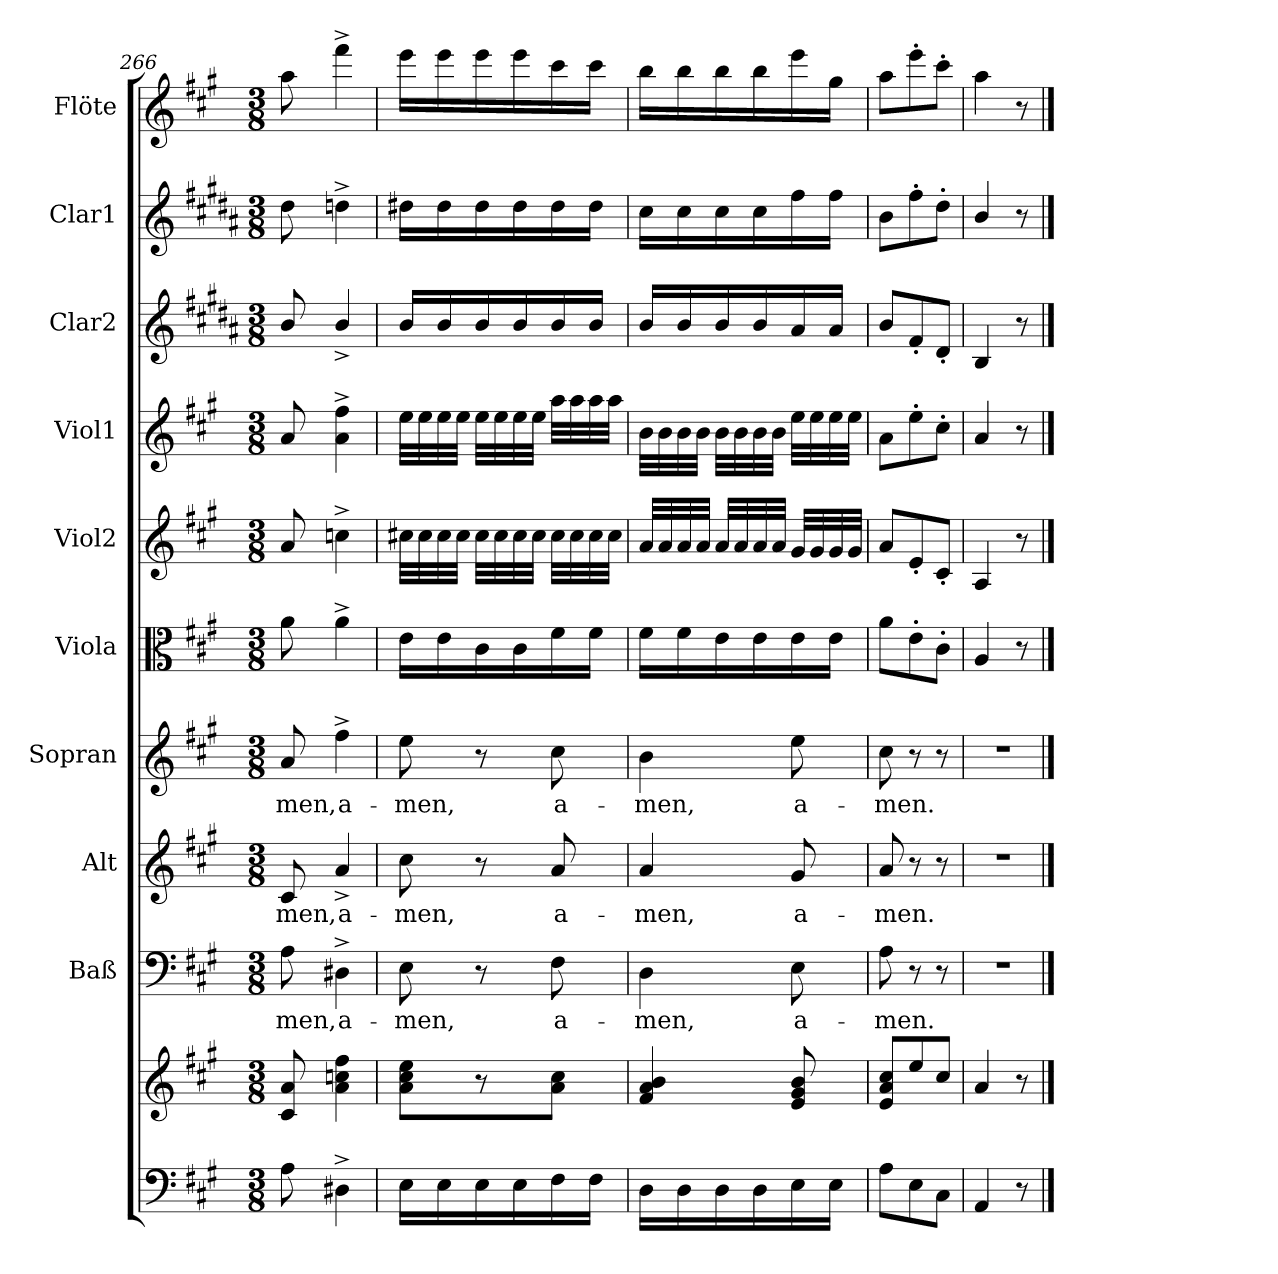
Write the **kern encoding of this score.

**kern	**kern	**kern	**text	**kern	**text	**kern	**text	**kern	**kern	**kern	**kern	**kern	**kern
*part10	*part10	*part9	*part9	*part8	*part8	*part7	*part7	*part6	*part5	*part4	*part3	*part2	*part1
*staff11	*staff10	*staff9	*staff9	*staff8	*staff8	*staff7	*staff7	*staff6	*staff5	*staff4	*staff3	*staff2	*staff1
*	*	*I"Baß	*	*I"Alt	*	*I"Sopran	*	*I"Viola	*I"Viol2	*I"Viol1	*I"Clar2	*I"Clar1	*I"Flöte
*	*	*	*	*	*	*	*	*I'Vla	*	*	*I'Cl	*I'Cl	*I'Fl
*clefF4	*clefG2	*clefF4	*	*clefG2	*	*clefG2	*	*clefC3	*clefG2	*clefG2	*clefG2	*clefG2	*clefG2
*	*	*	*	*	*	*	*	*	*	*	*ITrd1c2	*ITrd1c2	*
*k[f#c#g#]	*k[f#c#g#]	*k[f#c#g#]	*	*k[f#c#g#]	*	*k[f#c#g#]	*	*k[f#c#g#]	*k[f#c#g#]	*k[f#c#g#]	*k[f#c#g#]	*k[f#c#g#]	*k[f#c#g#]
*A:	*A:	*A:	*	*A:	*	*A:	*	*A:	*A:	*A:	*A:	*A:	*A:
*M3/8	*M3/8	*M3/8	*	*M3/8	*	*M3/8	*	*M3/8	*M3/8	*M3/8	*M3/8	*M3/8	*M3/8
=266	=266	=266	=266	=266	=266	=266	=266	=266	=266	=266	=266	=266	=266
!	!	!	!LO:LY:b	!	!LO:LY:b	!	!LO:LY:b	!	!	!	!	!	!
8A\	8c#/ 8a/	8A\	-men,	8c#/	-men,	8a/	-men,	8a\	8a/	8a/	8a/	8cc#\	8aa\
!	!	!	!LO:LY:b	!	!LO:LY:b	!	!LO:LY:b	!	!	!	!	!	!
4D#X^>\	4a\ 4ccn\ 4ff#\	4D#X^>\	a-	4a^</	a-	4ff#^>\	a-	4a^>\	4ccn^>\	4a\^> 4ff#\^>	4a^</	4ccn^>\	4fff#^>\
!!LO:PB:g=z
=267	=267	=267	=267	=267	=267	=267	=267	=267	=267	=267	=267	=267	=267
!	!	!	!LO:LY:b	!	!LO:LY:b	!	!LO:LY:b	!	!	!	!	!	!
16E\LL	8a\ 8cc#\ 8ee\L	8E\	-men,	8cc#\	-men,	8ee\	-men,	16e\LL	32cc#X\LLL	32ee\LLL	16a/LL	16cc#X\LL	16eee\LL
.	.	.	.	.	.	.	.	.	32cc#\	32ee\	.	.	.
16E\	.	.	.	.	.	.	.	16e\	32cc#\	32ee\	16a/	16cc#\	16eee\
.	.	.	.	.	.	.	.	.	32cc#\JJJ	32ee\JJJ	.	.	.
16E\	8r	8r	.	8r	.	8r	.	16c#\	32cc#\LLL	32ee\LLL	16a/	16cc#\	16eee\
.	.	.	.	.	.	.	.	.	32cc#\	32ee\	.	.	.
16E\	.	.	.	.	.	.	.	16c#\	32cc#\	32ee\	16a/	16cc#\	16eee\
.	.	.	.	.	.	.	.	.	32cc#\JJJ	32ee\JJJ	.	.	.
!	!	!	!LO:LY:b	!	!LO:LY:b	!	!LO:LY:b	!	!	!	!	!	!
16F#\	8a\ 8cc#\J	8F#\	a-	8a/	a-	8cc#\	a-	16f#\	32cc#\LLL	32aa\LLL	16a/	16cc#\	16ccc#\
.	.	.	.	.	.	.	.	.	32cc#\	32aa\	.	.	.
16F#\JJ	.	.	.	.	.	.	.	16f#\JJ	32cc#\	32aa\	16a/JJ	16cc#\JJ	16ccc#\JJ
.	.	.	.	.	.	.	.	.	32cc#\JJJ	32aa\JJJ	.	.	.
=268	=268	=268	=268	=268	=268	=268	=268	=268	=268	=268	=268	=268	=268
!	!	!	!LO:LY:b	!	!LO:LY:b	!	!LO:LY:b	!	!	!	!	!	!
16D\LL	4f#/ 4a/ 4b/	4D\	-men,	4a/	-men,	4b\	-men,	16f#\LL	32a/LLL	32b\LLL	16a/LL	16b\LL	16bb\LL
.	.	.	.	.	.	.	.	.	32a/	32b\	.	.	.
16D\	.	.	.	.	.	.	.	16f#\	32a/	32b\	16a/	16b\	16bb\
.	.	.	.	.	.	.	.	.	32a/JJJ	32b\JJJ	.	.	.
16D\	.	.	.	.	.	.	.	16e\	32a/LLL	32b\LLL	16a/	16b\	16bb\
.	.	.	.	.	.	.	.	.	32a/	32b\	.	.	.
16D\	.	.	.	.	.	.	.	16e\	32a/	32b\	16a/	16b\	16bb\
.	.	.	.	.	.	.	.	.	32a/JJJ	32b\JJJ	.	.	.
!	!	!	!LO:LY:b	!	!LO:LY:b	!	!LO:LY:b	!	!	!	!	!	!
16E\	8e/ 8g#/ 8b/	8E\	a-	8g#/	a-	8ee\	a-	16e\	32g#/LLL	32ee\LLL	16g#/	16ee\	16eee\
.	.	.	.	.	.	.	.	.	32g#/	32ee\	.	.	.
16E\JJ	.	.	.	.	.	.	.	16e\JJ	32g#/	32ee\	16g#/JJ	16ee\JJ	16gg#\JJ
.	.	.	.	.	.	.	.	.	32g#/JJJ	32ee\JJJ	.	.	.
=269	=269	=269	=269	=269	=269	=269	=269	=269	=269	=269	=269	=269	=269
!	!	!	!LO:LY:b	!	!LO:LY:b	!	!LO:LY:b	!	!	!	!	!	!
8A\L	8e/ 8a/ 8cc#/L	8A\	-men.	8a/	-men.	8cc#\	-men.	8a\L	8a/L	8a\L	8a/L	8a\L	8aa\L
8E\	8ee/	8r	.	8r	.	8r	.	8e'>\	8e'</	8ee'>\	8e'</	8ee'>\	8eee'>\
8C#\J	8cc#/J	8r	.	8r	.	8r	.	8c#'>\J	8c#'</J	8cc#'>\J	8c#'</J	8cc#'>\J	8ccc#'>\J
=270	=270	=270	=270	=270	=270	=270	=270	=270	=270	=270	=270	=270	=270
4AA/	4a/	4.r	.	4.r	.	4.r	.	4A/	4A/	4a/	4A/	4a/	4aa\
8r	8r	.	.	.	.	.	.	8r	8r	8r	8r	8r	8r
==	==	==	==	==	==	==	==	==	==	==	==	==	==
*-	*-	*-	*-	*-	*-	*-	*-	*-	*-	*-	*-	*-	*-
